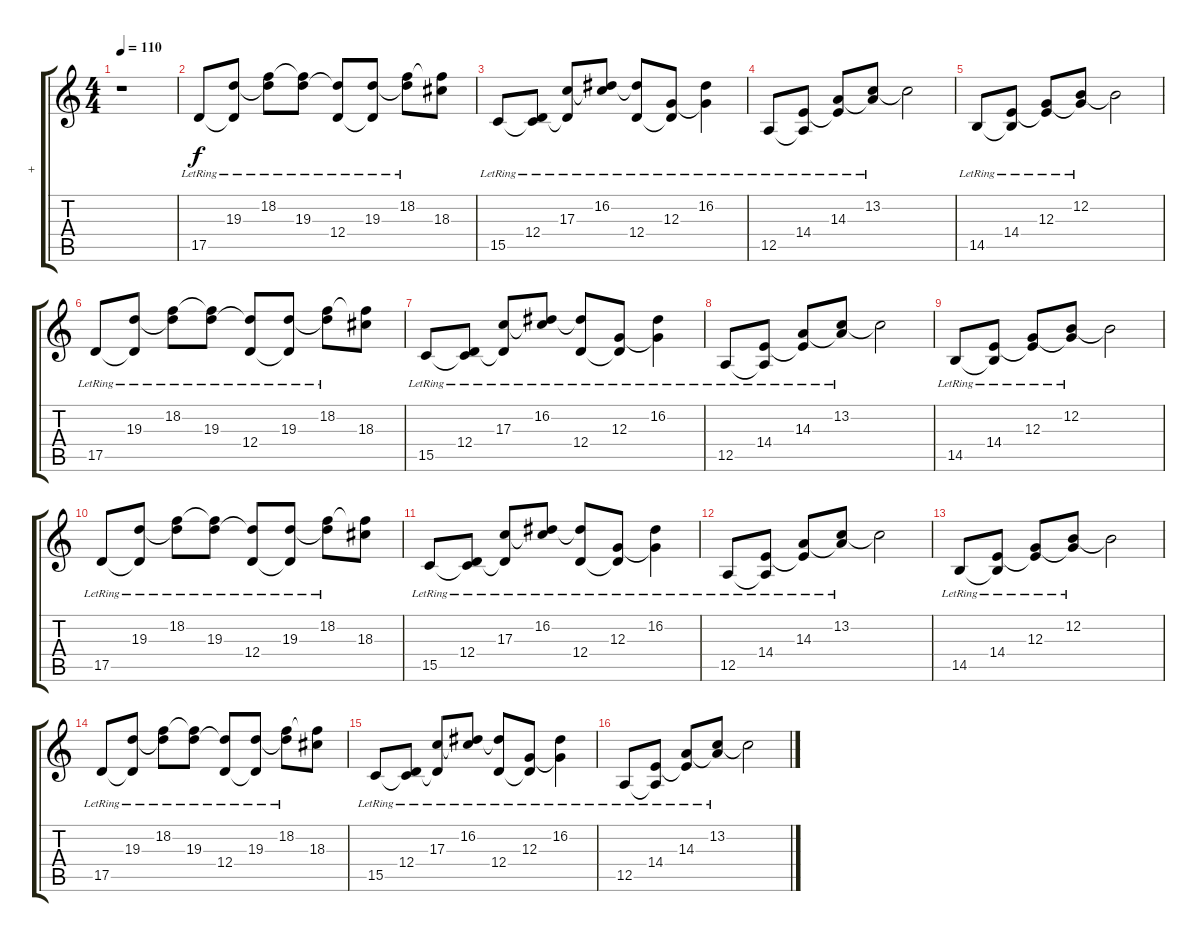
\track ("+" "+") {instrument shakuhachi}
\staff {score tabs}
\tuning (E4 B3 G3 D3 A2 E2) {hide}
\ts (4 4)
\tempo 110
\clef g2
\ks c
r.1{txt "" dy f instrument shakuhachi} |
17.5{lr}.8 (19.3{lr} 17.5{t}).8 (18.2{lr} 19.3{t}).8 (18.2{t} 19.3{lr}).8 (19.3{t} 12.4{lr}).8 (19.3{lr} 12.4{t}).8 (18.2{lr} 19.3{t}).8 (18.2{t} 18.3).8 |
15.5{lr}.8 (12.4{lr} 15.5{t}).8 (17.3{lr} 12.4{t}).8 (16.2{lr} 17.3{t}).8 (16.2{t} 12.4{lr}).8 (12.3{lr} 12.4{t}).8 (16.2{lr} 12.3{t}).4 |
12.5{lr}.8 (14.4{lr} 12.5{t}).8 (14.3{lr} 14.4{t}).8 (13.2{lr} 14.3{t}).8 13.2{t}.2 |
14.5{lr}.8 (14.4{lr} 14.5{t}).8 (12.3{lr} 14.4{t}).8 (12.2{lr} 12.3{t}).8 12.2{t}.2 |
17.5{lr}.8 (19.3{lr} 17.5{t}).8 (18.2{lr} 19.3{t}).8 (18.2{t} 19.3{lr}).8 (19.3{t} 12.4{lr}).8 (19.3{lr} 12.4{t}).8 (18.2{lr} 19.3{t}).8 (18.2{t} 18.3).8 |
15.5{lr}.8 (12.4{lr} 15.5{t}).8 (17.3{lr} 12.4{t}).8 (16.2{lr} 17.3{t}).8 (16.2{t} 12.4{lr}).8 (12.3{lr} 12.4{t}).8 (16.2{lr} 12.3{t}).4 |
12.5{lr}.8 (14.4{lr} 12.5{t}).8 (14.3{lr} 14.4{t}).8 (13.2{lr} 14.3{t}).8 13.2{t}.2 |
14.5{lr}.8 (14.4{lr} 14.5{t}).8 (12.3{lr} 14.4{t}).8 (12.2{lr} 12.3{t}).8 12.2{t}.2 |
17.5{lr}.8 (19.3{lr} 17.5{t}).8 (18.2{lr} 19.3{t}).8 (18.2{t} 19.3{lr}).8 (19.3{t} 12.4{lr}).8 (19.3{lr} 12.4{t}).8 (18.2{lr} 19.3{t}).8 (18.2{t} 18.3).8 |
15.5{lr}.8 (12.4{lr} 15.5{t}).8 (17.3{lr} 12.4{t}).8 (16.2{lr} 17.3{t}).8 (16.2{t} 12.4{lr}).8 (12.3{lr} 12.4{t}).8 (16.2{lr} 12.3{t}).4 |
12.5{lr}.8 (14.4{lr} 12.5{t}).8 (14.3{lr} 14.4{t}).8 (13.2{lr} 14.3{t}).8 13.2{t}.2 |
14.5{lr}.8 (14.4{lr} 14.5{t}).8 (12.3{lr} 14.4{t}).8 (12.2{lr} 12.3{t}).8 12.2{t}.2 |
17.5{lr}.8 (19.3{lr} 17.5{t}).8 (18.2{lr} 19.3{t}).8 (18.2{t} 19.3{lr}).8 (19.3{t} 12.4{lr}).8 (19.3{lr} 12.4{t}).8 (18.2{lr} 19.3{t}).8 (18.2{t} 18.3).8 |
15.5{lr}.8 (12.4{lr} 15.5{t}).8 (17.3{lr} 12.4{t}).8 (16.2{lr} 17.3{t}).8 (16.2{t} 12.4{lr}).8 (12.3{lr} 12.4{t}).8 (16.2{lr} 12.3{t}).4 |
12.5{lr}.8 (14.4{lr} 12.5{t}).8 (14.3{lr} 14.4{t}).8 (13.2{lr} 14.3{t}).8 13.2{t}.2
